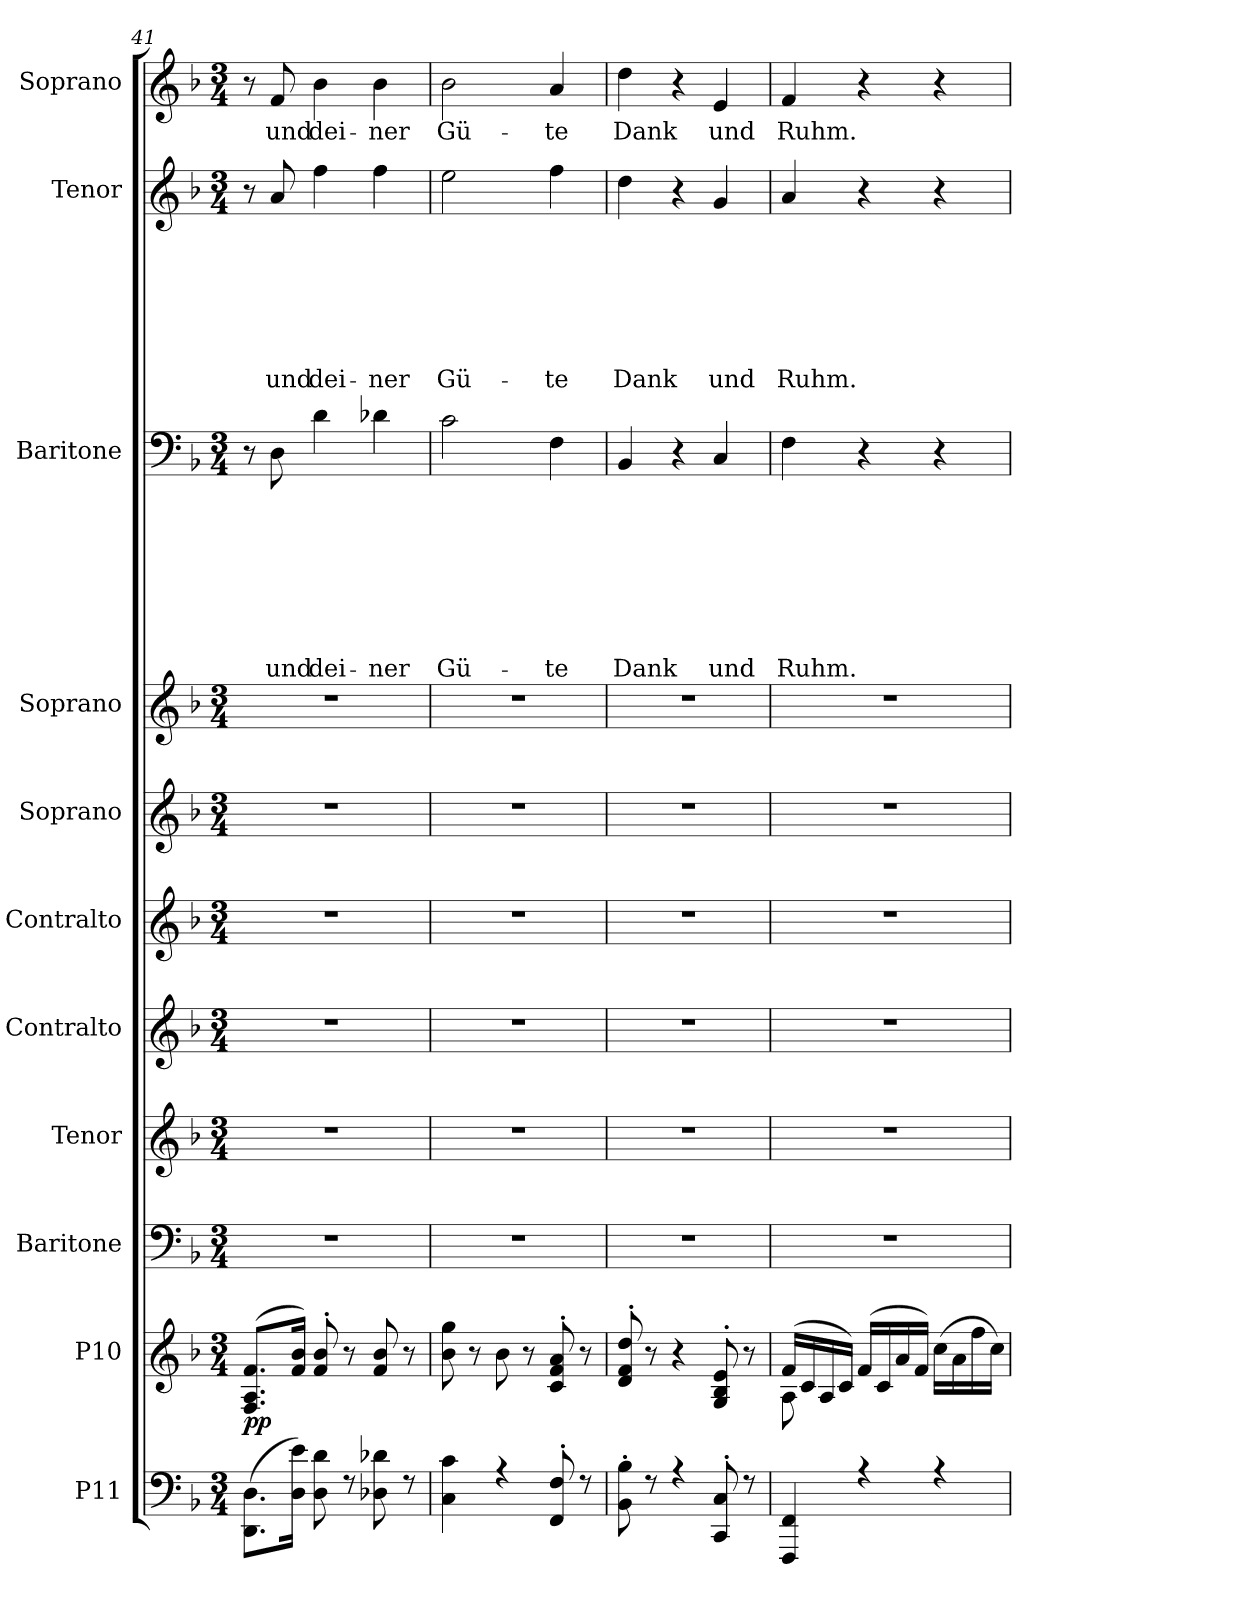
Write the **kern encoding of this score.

**kern	**kern	**dynam	**kern	**kern	**kern	**kern	**kern	**kern	**kern	**text	**text	**text	**text	**text	**text	**text	**text	**kern	**text	**text	**text	**text	**text	**text	**text	**kern	**text
*part11	*part10	*part10	*part9	*part8	*part7	*part6	*part5	*part4	*part3	*part3	*part3	*part3	*part3	*part3	*part3	*part3	*part3	*part2	*part2	*part2	*part2	*part2	*part2	*part2	*part2	*part1	*part1
*staff11	*staff10	*staff10	*staff9	*staff8	*staff7	*staff6	*staff5	*staff4	*staff3	*staff3	*staff3	*staff3	*staff3	*staff3	*staff3	*staff3	*staff3	*staff2	*staff2	*staff2	*staff2	*staff2	*staff2	*staff2	*staff2	*staff1	*staff1
*I"P11	*I"P10	*	*I"Baritone	*I"Tenor	*I"Contralto	*I"Contralto	*I"Soprano	*I"Soprano	*I"Baritone	*	*	*	*	*	*	*	*	*I"Tenor	*	*	*	*	*	*	*	*I"Soprano	*
*	*	*	*I'Bar.	*I'Ten.	*I'Alto	*I'Alto	*I'Sop.	*I'Sop.	*I'Bar.	*	*	*	*	*	*	*	*	*I'Ten.	*	*	*	*	*	*	*	*I'Sop.	*
*clefF4	*clefG2	*	*clefF4	*clefG2	*clefG2	*clefG2	*clefG2	*clefG2	*clefF4	*	*	*	*	*	*	*	*	*clefG2	*	*	*	*	*	*	*	*clefG2	*
*	*	*	*	*ITrd7c12	*	*	*	*	*	*	*	*	*	*	*	*	*	*ITrd7c12	*	*	*	*	*	*	*	*	*
*k[b-]	*k[b-]	*	*k[b-]	*k[b-]	*k[b-]	*k[b-]	*k[b-]	*k[b-]	*k[b-]	*	*	*	*	*	*	*	*	*k[b-]	*	*	*	*	*	*	*	*k[b-]	*
*F:	*F:	*	*F:	*F:	*F:	*F:	*F:	*F:	*F:	*	*	*	*	*	*	*	*	*F:	*	*	*	*	*	*	*	*F:	*
*M3/4	*M3/4	*	*M3/4	*M3/4	*M3/4	*M3/4	*M3/4	*M3/4	*M3/4	*	*	*	*	*	*	*	*	*M3/4	*	*	*	*	*	*	*	*M3/4	*
=41	=41	=41	=41	=41	=41	=41	=41	=41	=41	=41	=41	=41	=41	=41	=41	=41	=41	=41	=41	=41	=41	=41	=41	=41	=41	=41	=41
*^	*^	*	*	*	*	*	*	*	*	*	*	*	*	*	*	*	*	*	*	*	*	*	*	*	*	*	*
*	*	*	*^	*	*	*	*	*	*	*	*	*	*	*	*	*	*	*	*	*	*	*	*	*	*	*	*	*	*
!	!	!	!	!	!LO:DY:b	!LO:N:vis=1	!LO:N:vis=1	!LO:N:vis=1	!LO:N:vis=1	!LO:N:vis=1	!LO:N:vis=1	!	!	!	!	!	!	!	!	!	!	!	!	!	!	!	!	!	!	!
(>8.DD\ 8.D\L	2.ryy	2.ryy	2.ryy	(<8.F/ 8.A/ 8.f/L	pp	2.r	2.r	2.r	2.r	2.r	2.r	8r	.	.	.	.	.	.	.	.	8r	.	.	.	.	.	.	.	8r	.
!	!	!	!	!	!	!	!	!	!	!	!	!	!	!	!	!	!	!	!	!LO:LY:b	!	!	!	!	!	!	!	!LO:LY:b	!	!LO:LY:b
.	.	.	.	.	.	.	.	.	.	.	.	8D\	.	.	.	.	.	.	.	und	8A/	.	.	.	.	.	.	und	8f/	und
16D\ 16e\Jk)	.	.	.	16f/ 16b-/Jk)	.	.	.	.	.	.	.	.	.	.	.	.	.	.	.	.	.	.	.	.	.	.	.	.	.	.
!	!	!	!	!	!	!	!	!	!	!	!	!	!	!	!	!	!	!	!	!LO:LY:b	!	!	!	!	!	!	!	!LO:LY:b	!	!LO:LY:b
8D\ 8d\	.	.	.	8f/'> 8b-/'>	.	.	.	.	.	.	.	4d\	.	.	.	.	.	.	.	dei-	4f\	.	.	.	.	.	.	dei-	4b-\	dei-
8r	.	.	.	8r	.	.	.	.	.	.	.	.	.	.	.	.	.	.	.	.	.	.	.	.	.	.	.	.	.	.
!	!	!	!	!	!	!	!	!	!	!	!	!	!	!	!	!	!	!	!	!LO:LY:b	!	!	!	!	!	!	!	!LO:LY:b	!	!LO:LY:b
8D-X\ 8d-X\	.	.	.	8f/ 8b-/	.	.	.	.	.	.	.	4d-X\	.	.	.	.	.	.	.	-ner	4f\	.	.	.	.	.	.	-ner	4b-\	-ner
8r	.	.	.	8r	.	.	.	.	.	.	.	.	.	.	.	.	.	.	.	.	.	.	.	.	.	.	.	.	.	.
=42	=42	=42	=42	=42	=42	=42	=42	=42	=42	=42	=42	=42	=42	=42	=42	=42	=42	=42	=42	=42	=42	=42	=42	=42	=42	=42	=42	=42	=42	=42
!	!	!	!	!	!	!LO:N:vis=1	!LO:N:vis=1	!LO:N:vis=1	!LO:N:vis=1	!LO:N:vis=1	!LO:N:vis=1	!	!	!	!	!	!	!	!	!LO:LY:b	!	!	!	!	!	!	!	!LO:LY:b	!	!LO:LY:b
4C\ 4c\	2.ryy	2.ryy	2.ryy	8b-\ 8gg\	.	2.r	2.r	2.r	2.r	2.r	2.r	2c\	.	.	.	.	.	.	.	Gü-	2e\	.	.	.	.	.	.	Gü-	2b-\	Gü-
.	.	.	.	8r	.	.	.	.	.	.	.	.	.	.	.	.	.	.	.	.	.	.	.	.	.	.	.	.	.	.
4r	.	.	.	8b-\	.	.	.	.	.	.	.	.	.	.	.	.	.	.	.	.	.	.	.	.	.	.	.	.	.	.
.	.	.	.	8r	.	.	.	.	.	.	.	.	.	.	.	.	.	.	.	.	.	.	.	.	.	.	.	.	.	.
!	!	!	!	!	!	!	!	!	!	!	!	!	!	!	!	!	!	!	!	!LO:LY:b	!	!	!	!	!	!	!	!LO:LY:b	!	!LO:LY:b
8FF/'> 8F/'>	.	.	.	8c/'> 8f/'> 8a/'>	.	.	.	.	.	.	.	4F\	.	.	.	.	.	.	.	-te	4f\	.	.	.	.	.	.	-te	4a/	-te
8r	.	.	.	8r	.	.	.	.	.	.	.	.	.	.	.	.	.	.	.	.	.	.	.	.	.	.	.	.	.	.
!!LO:PB:g=z
=43	=43	=43	=43	=43	=43	=43	=43	=43	=43	=43	=43	=43	=43	=43	=43	=43	=43	=43	=43	=43	=43	=43	=43	=43	=43	=43	=43	=43	=43	=43
!	!	!	!	!	!	!LO:N:vis=1	!LO:N:vis=1	!LO:N:vis=1	!LO:N:vis=1	!LO:N:vis=1	!LO:N:vis=1	!	!	!	!	!	!	!	!	!LO:LY:b	!	!	!	!	!	!	!	!LO:LY:b	!	!LO:LY:b
8BB-\'> 8B-\'>	2.ryy	2.ryy	2.ryy	8d/'> 8f/'> 8dd/'>	.	2.r	2.r	2.r	2.r	2.r	2.r	4BB-/	.	.	.	.	.	.	.	Dank	4d\	.	.	.	.	.	.	Dank	4dd\	Dank
8r	.	.	.	8r	.	.	.	.	.	.	.	.	.	.	.	.	.	.	.	.	.	.	.	.	.	.	.	.	.	.
4r	.	.	.	4r	.	.	.	.	.	.	.	4r	.	.	.	.	.	.	.	.	4r	.	.	.	.	.	.	.	4r	.
!	!	!	!	!	!	!	!	!	!	!	!	!	!	!	!	!	!	!	!	!LO:LY:b	!	!	!	!	!	!	!	!LO:LY:b	!	!LO:LY:b
8CC/'> 8C/'>	.	.	.	8G/'> 8B-/'> 8e/'>	.	.	.	.	.	.	.	4C/	.	.	.	.	.	.	.	und	4G/	.	.	.	.	.	.	und	4e/	und
8r	.	.	.	8r	.	.	.	.	.	.	.	.	.	.	.	.	.	.	.	.	.	.	.	.	.	.	.	.	.	.
=44	=44	=44	=44	=44	=44	=44	=44	=44	=44	=44	=44	=44	=44	=44	=44	=44	=44	=44	=44	=44	=44	=44	=44	=44	=44	=44	=44	=44	=44	=44
!	!	!	!	!	!	!LO:N:vis=1	!LO:N:vis=1	!LO:N:vis=1	!LO:N:vis=1	!LO:N:vis=1	!LO:N:vis=1	!	!	!	!	!	!	!	!	!LO:LY:b	!	!	!	!	!	!	!	!LO:LY:b	!	!LO:LY:b
4FFF/ 4FF/	2.ryy	2.ryy	8A\	(>16f/LL	.	2.r	2.r	2.r	2.r	2.r	2.r	4F\	.	.	.	.	.	.	.	Ruhm.	4A/	.	.	.	.	.	.	Ruhm.	4f/	Ruhm.
.	.	.	.	16c/	.	.	.	.	.	.	.	.	.	.	.	.	.	.	.	.	.	.	.	.	.	.	.	.	.	.
.	.	.	2ryy	16A/	.	.	.	.	.	.	.	.	.	.	.	.	.	.	.	.	.	.	.	.	.	.	.	.	.	.
.	.	.	.	16c/JJ)	.	.	.	.	.	.	.	.	.	.	.	.	.	.	.	.	.	.	.	.	.	.	.	.	.	.
4r	.	.	.	(<16f/LL	.	.	.	.	.	.	.	4r	.	.	.	.	.	.	.	.	4r	.	.	.	.	.	.	.	4r	.
.	.	.	.	16c/	.	.	.	.	.	.	.	.	.	.	.	.	.	.	.	.	.	.	.	.	.	.	.	.	.	.
.	.	.	.	16a/	.	.	.	.	.	.	.	.	.	.	.	.	.	.	.	.	.	.	.	.	.	.	.	.	.	.
.	.	.	.	16f/JJ)	.	.	.	.	.	.	.	.	.	.	.	.	.	.	.	.	.	.	.	.	.	.	.	.	.	.
4r	.	.	.	(>16cc\LL	.	.	.	.	.	.	.	4r	.	.	.	.	.	.	.	.	4r	.	.	.	.	.	.	.	4r	.
.	.	.	.	16a\	.	.	.	.	.	.	.	.	.	.	.	.	.	.	.	.	.	.	.	.	.	.	.	.	.	.
.	.	.	8ryy	16ff\	.	.	.	.	.	.	.	.	.	.	.	.	.	.	.	.	.	.	.	.	.	.	.	.	.	.
.	.	.	.	16cc\JJ)	.	.	.	.	.	.	.	.	.	.	.	.	.	.	.	.	.	.	.	.	.	.	.	.	.	.
*v	*v	*	*	*	*	*	*	*	*	*	*	*	*	*	*	*	*	*	*	*	*	*	*	*	*	*	*	*	*	*
*	*v	*v	*v	*	*	*	*	*	*	*	*	*	*	*	*	*	*	*	*	*	*	*	*	*	*	*	*	*	*
=	=	=	=	=	=	=	=	=	=	=	=	=	=	=	=	=	=	=	=	=	=	=	=	=	=	=	=
*-	*-	*-	*-	*-	*-	*-	*-	*-	*-	*-	*-	*-	*-	*-	*-	*-	*-	*-	*-	*-	*-	*-	*-	*-	*-	*-	*-
